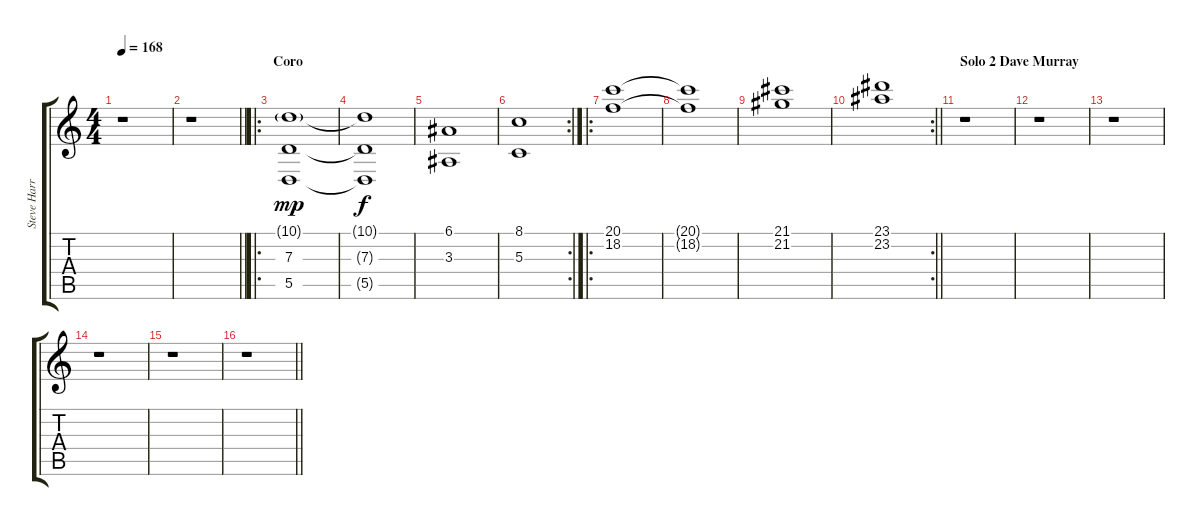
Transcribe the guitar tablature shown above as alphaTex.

\track ("Steve Harris (Sintetizador)" "Steve Harr") {instrument synthstrings1}
\staff {score tabs}
\tuning (E4 B3 G3 D3 A2 E2) {hide}
\ts (4 4)
\tempo 168
\clef g2
\ks c
r.1{dy f} |
\barLineRight lightlight
r.1 |
\ro
\section ("" "Coro")
(10.1{g} 7.3 5.5).1{dy mp} |
(10.1{t} 7.3{t} 5.5{t}).1{dy f} |
(6.1 3.3).1 |
\rc 2
(8.1 5.3).1 |
\ro
(20.1 18.2).1 |
(20.1{t} 18.2{t}).1 |
(21.1 21.2).1 |
\rc 2
\barLineRight lightlight
(23.1 23.2).1 |
\section ("" "Solo 2 Dave Murray")
r.1 |
r.1 |
r.1 |
r.1 |
r.1 |
\barLineRight lightlight
r.1
